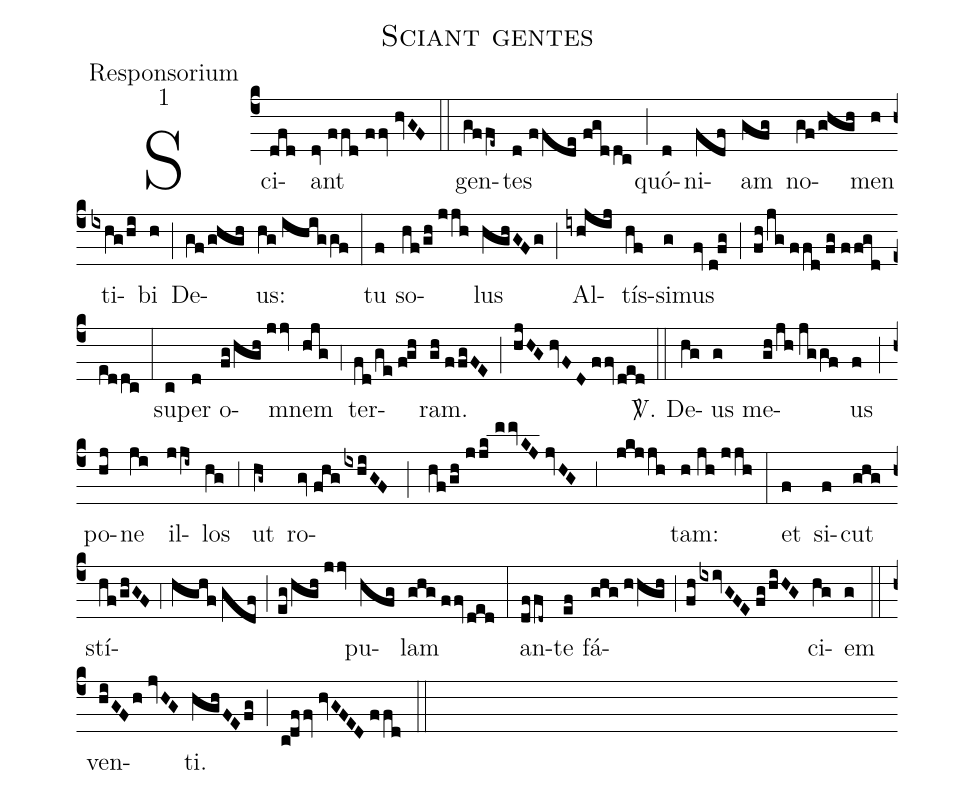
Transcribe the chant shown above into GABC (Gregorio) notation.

name:Sciant gentes;
office-part:Responsorium;
mode:1;
%%
(c4) Sci(dfd)ant(dv//ffd//ffv//hvGF) (::) gen(gffe~)tes(d//ffde//fgddc) (;) quó(d)ni(fdf)am(gfg) no(gf/ghgh)men(h) ti(ixhg/hi)bi(h) (;) De(gf/ghgh)us:(hg//ihiggf) (:) tu(f) so(hf/gh//jjh)lus(hghGFg) (;) Al(iyhjij)tís(hf)si(g)mus(fv//d!fg) (;) (fh/jg//ffd//fg//ffgd/eddc) (:) su(c)per(d) o(fg/hgh//jjv)mnem(hjg) (;4) ter(fd/ge//f!gh)ram.(gh//ffgFE) (;) (hjHG//hvFD//ffv/ded) <sp>V/</sp>.(::) De(hg)us(g) me(gh/jh//jggf)us(f) (;) po(hj)ne(ji) il(jji~)los(hg) (;3) ut(hg~) ro(gv//fhg/ixhiGF;hf/gh//jjk//mmvKJ//jvHG;3jkjjh)tam:(h//jh//jjh) (:) et(f) si(f)cut(ghg) stí(hf/ghGF;4hghf//gdf;eg/hgh//jjv)pu(hfg)lam(ghg//ffv/ded) (:) an(dffd~)te(ef) fá(ghg//hhgh;fh/ixivGFE//fg/hiHG)ci(hg)em(g) (::) ven(hiGF/h//jvHG)ti.(hghFEfg) (;) (c!dffv//hvGFED//ffd) (::)
